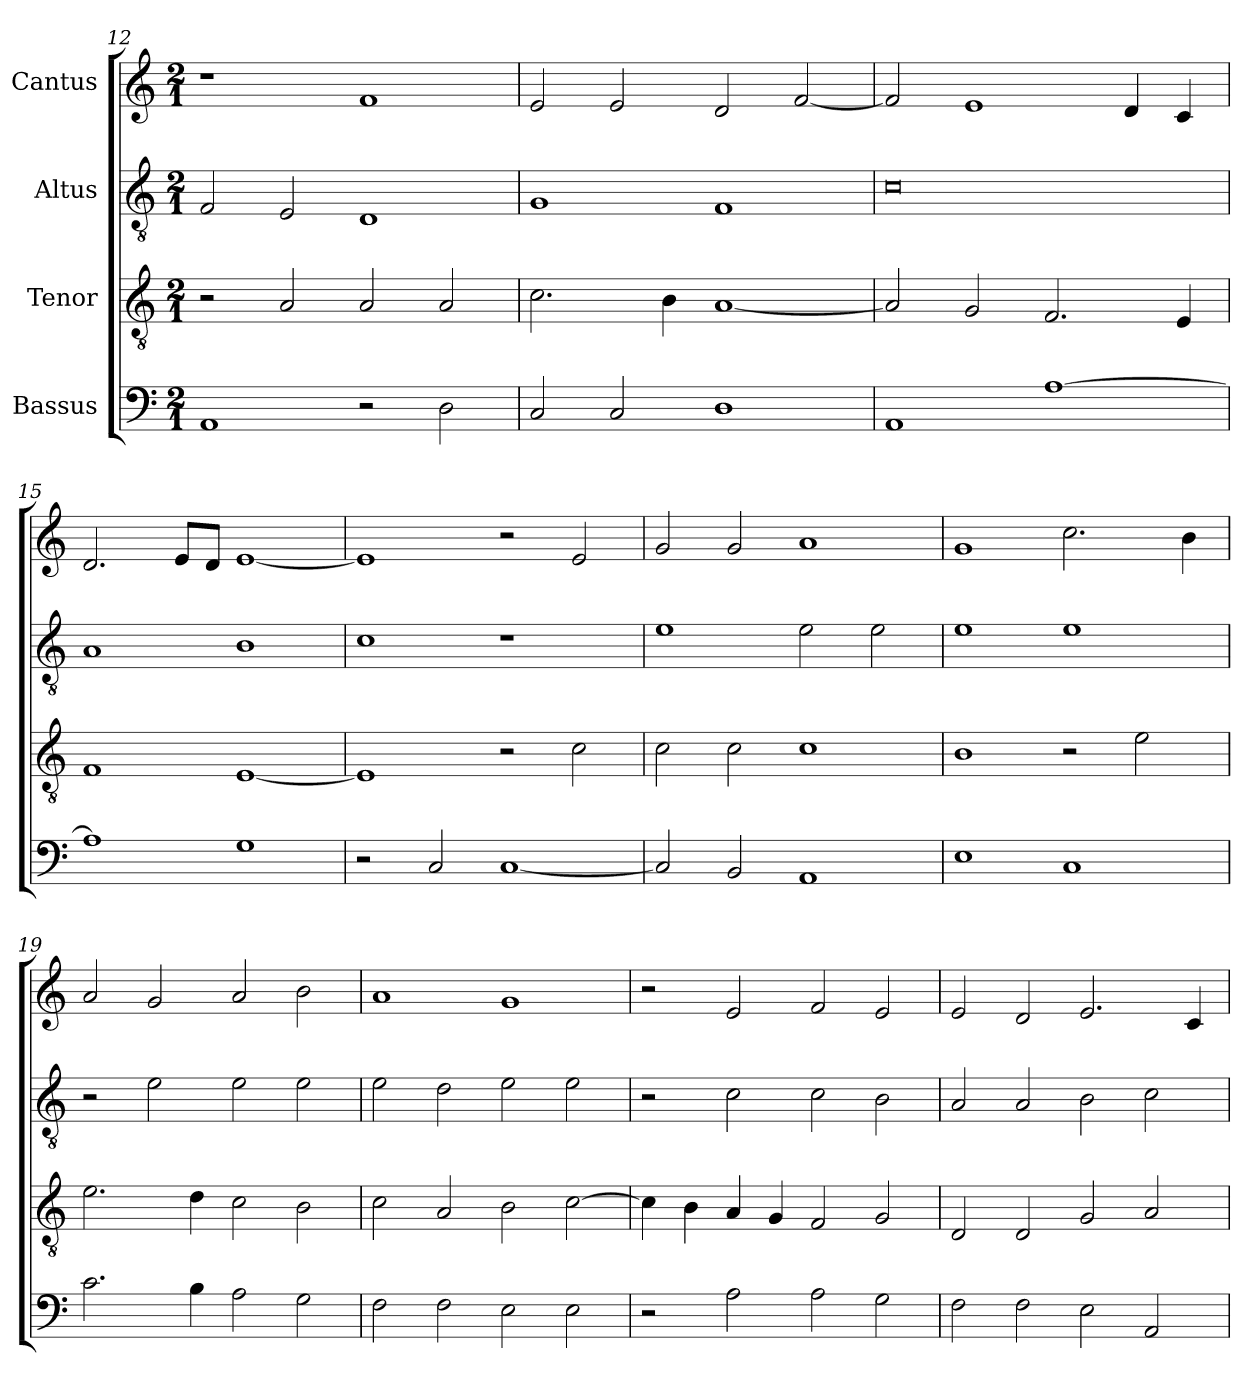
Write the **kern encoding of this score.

**kern	**kern	**kern	**kern
*part4	*part3	*part2	*part1
*staff4	*staff3	*staff2	*staff1
*I"Bassus	*I"Tenor	*I"Altus	*I"Cantus
*clefF4	*clefGv2	*clefGv2	*clefG2
*	*ITrd7c12	*ITrd7c12	*
*k[]	*k[]	*k[]	*k[]
*C:	*C:	*C:	*C:
*M2/1	*M2/1	*M2/1	*M2/1
=12	=12	=12	=12
1AAi	2r	2FFi/	1r
.	2AAi/	2EEi/	.
2r	2AAi/	1DDi	1fi
2Di\	2AAi/	.	.
=13	=13	=13	=13
2Ci/	2.Ci\	1GGi	2ei/
2Ci/	.	.	2ei/
.	4BBi\	.	.
1Di	[<1AAi	1FFi	2di/
.	.	.	[<2fi/
=14	=14	=14	=14
1AAi	2AAi/]	0Ci	2fi/]
.	2GGi/	.	1ei
[>1Ai	2.FFi/	.	.
.	.	.	4di/
.	4EEi/	.	4ci/
=15	=15	=15	=15
1Ai]	1FFi	1AAi	2.di/
.	.	.	8ei/L
.	.	.	8di/J
1Gi	[<1EEi	1BBi	[<1ei
!!LO:LB:g=z
=16	=16	=16	=16
2r	1EEi]	1Ci	1ei]
2Ci/	.	.	.
[<1Ci	2r	1r	2r
.	2Ci\	.	2ei/
=17	=17	=17	=17
2Ci/]	2Ci\	1Ei	2gi/
2BBi/	2Ci\	.	2gi/
1AAi	1Ci	2Ei\	1ai
.	.	2Ei\	.
=18	=18	=18	=18
1Ei	1BBi	1Ei	1gi
1Ci	2r	1Ei	2.cci\
.	2Ei\	.	.
.	.	.	4bi\
=19	=19	=19	=19
2.ci\	2.Ei\	2r	2ai/
.	.	2Ei\	2gi/
4Bi\	4Di\	.	.
2Ai\	2Ci\	2Ei\	2ai/
2Gi\	2BBi\	2Ei\	2bi\
=20	=20	=20	=20
2Fi\	2Ci\	2Ei\	1ai
2Fi\	2AAi/	2Di\	.
2Ei\	2BBi\	2Ei\	1gi
2Ei\	[>2Ci\	2Ei\	.
!!LO:LB:g=z
=21	=21	=21	=21
2r	4Ci\]	2r	2r
.	4BBi\	.	.
2Ai\	4AAi/	2Ci\	2ei/
.	4GGi/	.	.
2Ai\	2FFi/	2Ci\	2fi/
2Gi\	2GGi/	2BBi\	2ei/
=22	=22	=22	=22
2Fi\	2DDi/	2AAi/	2ei/
2Fi\	2DDi/	2AAi/	2di/
2Ei\	2GGi/	2BBi\	2.ei/
2AAi/	2AAi/	2Ci\	.
.	.	.	4ci/
=	=	=	=
*-	*-	*-	*-
